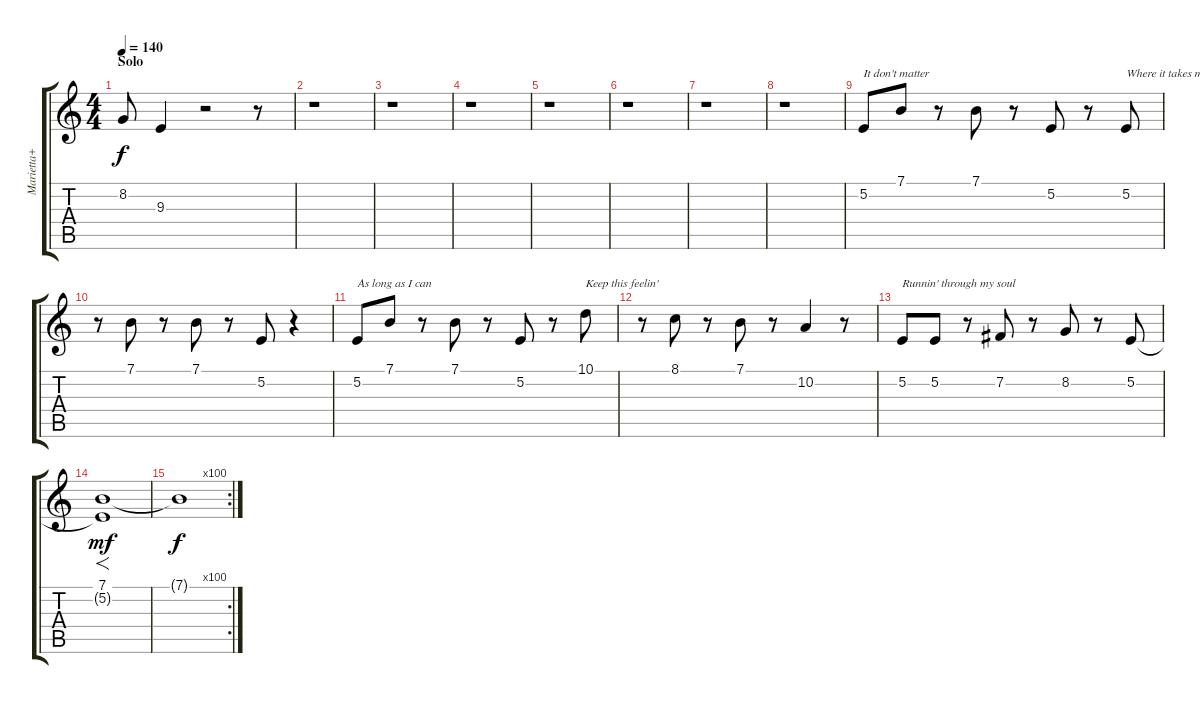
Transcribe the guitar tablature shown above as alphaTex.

\track ("Marietta+" "Marietta+") {instrument fx4atmosphere}
\staff {score tabs}
\tuning (E4 B3 G3 D3 A2 E2) {hide}
\ts (4 4)
\section ("" "Solo")
\tempo 140
\clef g2
\ks c
8.2.8{dy f} 9.3.4 r.2 r.8 |
r.1 |
r.1 |
r.1 |
r.1 |
r.1 |
r.1 |
r.1 |
5.2.8{txt "It don't matter"} 7.1.8 r.8 7.1.8 r.8 5.2.8 r.8 5.2.8{txt "Where it takes me"} |
r.8 7.1.8 r.8 7.1.8 r.8 5.2.8 r.4 |
5.2.8{txt "As long as I can"} 7.1.8 r.8 7.1.8 r.8 5.2.8 r.8 10.1.8{txt "Keep this feelin'"} |
r.8 8.1.8 r.8 7.1.8 r.8 10.2.4 r.8 |
5.2.8{txt "Runnin' through my soul"} 5.2.8 r.8 7.2.8 r.8 8.2.8 r.8 5.2.8 |
(7.1 5.2{t}).1{f dy mf} |
\rc 100
7.1{t}.1{dy f}
